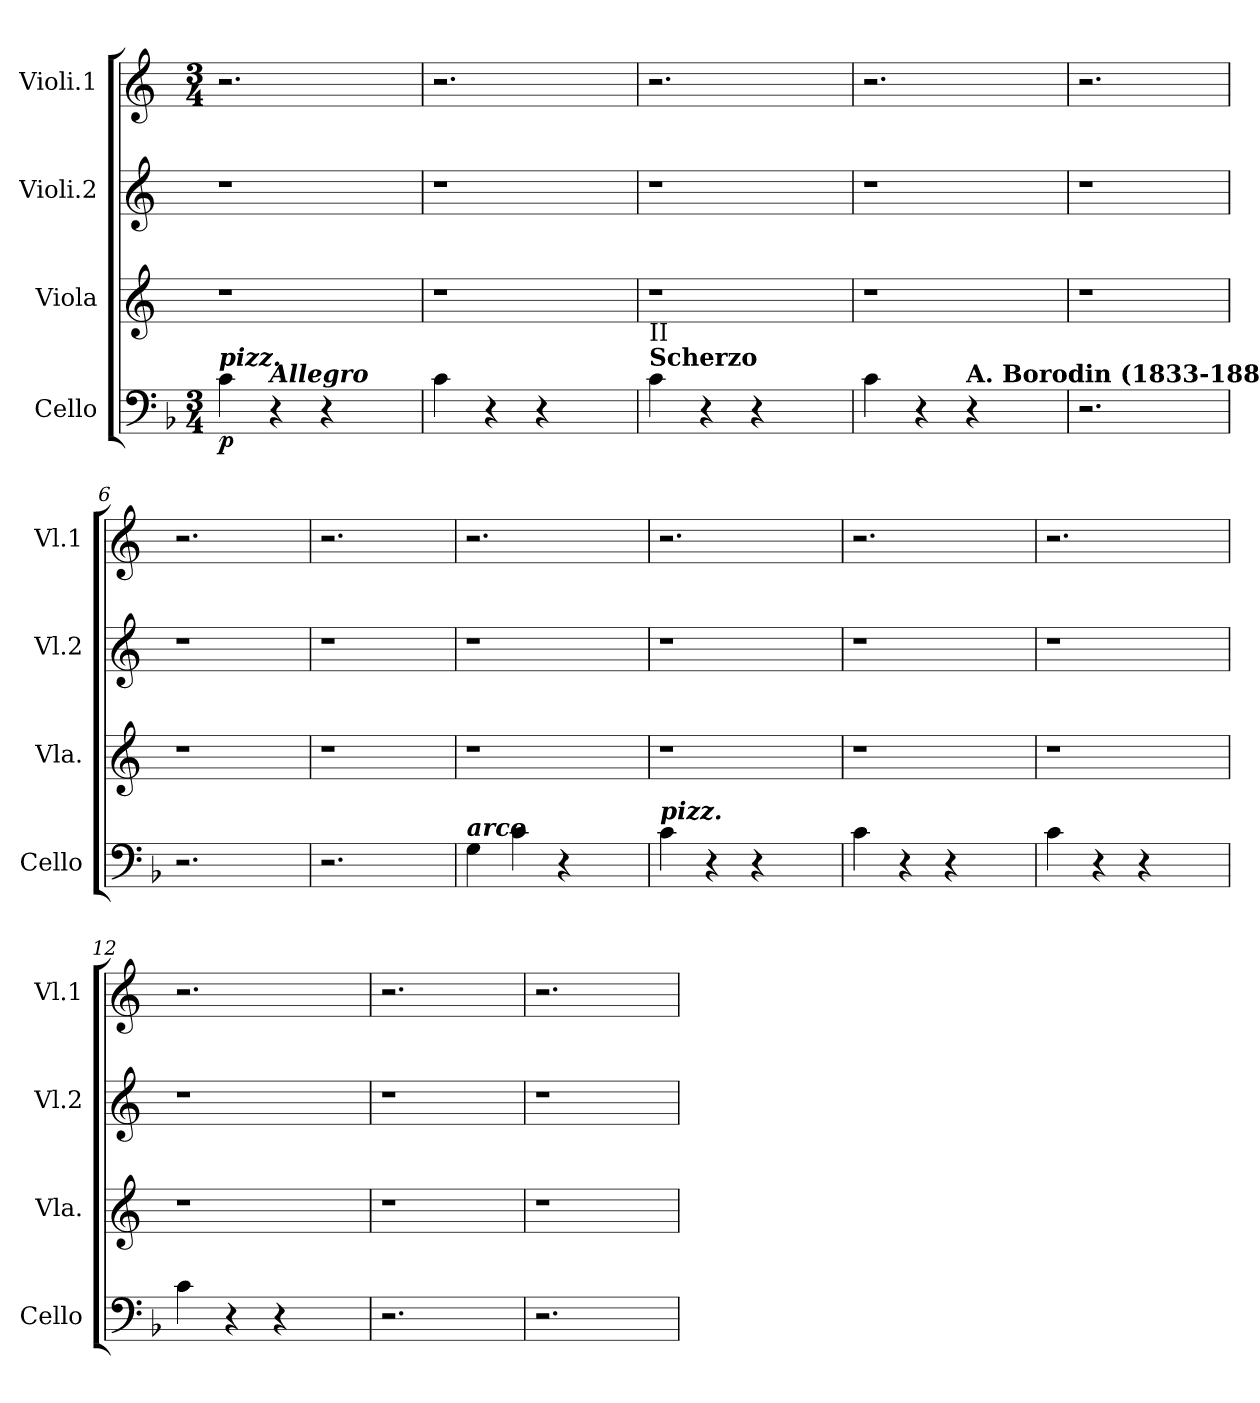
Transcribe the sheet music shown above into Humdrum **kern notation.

**kern	**dynam	**kern	**kern	**kern
*part4	*part4	*part3	*part2	*part1
*staff4	*staff4	*staff3	*staff2	*staff1
*I"Cello	*	*I"Viola	*I"Violi.2	*I"Violi.1
*I'Cello	*	*I'Vla.	*I'Vl.2	*I'Vl.1
*clefF4	*	*clefG2	*clefG2	*clefG2
*k[b-]	*	*k[]	*k[]	*k[]
*M3/4	*	*	*	*M3/4
=1	=1	=1	=1	=1
!LO:TX:a:Bi:t=pizz.	!	!	!	!
!	!LO:DY:b	!	!	!
4c\	p	1r	1r	2.r
!LO:TX:a:Bi:t=Allegro	!	!	!	!
4r	.	.	.	.
4r	.	.	.	.
4ryy	.	.	.	4ryy
=2	=2	=2	=2	=2
4c\	.	1r	1r	2.r
4r	.	.	.	.
4r	.	.	.	.
4ryy	.	.	.	4ryy
=3	=3	=3	=3	=3
!LO:TX:a:B:t=Scherzo	!	!	!	!
!LO:TX:a:t=II	!	!	!	!
4c\	.	1r	1r	2.r
4r	.	.	.	.
4r	.	.	.	.
4ryy	.	.	.	4ryy
=4	=4	=4	=4	=4
4c\	.	1r	1r	2.r
4r	.	.	.	.
!LO:TX:a:B:t=A. Borodin (1833-1887)	!	!	!	!
4r	.	.	.	.
4ryy	.	.	.	4ryy
=5	=5	=5	=5	=5
2.r	.	1r	1r	2.r
4ryy	.	.	.	4ryy
=6	=6	=6	=6	=6
2.r	.	1r	1r	2.r
4ryy	.	.	.	4ryy
=7	=7	=7	=7	=7
2.r	.	1r	1r	2.r
4ryy	.	.	.	4ryy
=8	=8	=8	=8	=8
!LO:TX:a:Bi:t=arco	!	!	!	!
4G\	.	1r	1r	2.r
4c\	.	.	.	.
4r	.	.	.	.
4ryy	.	.	.	4ryy
!!LO:LB:g=z
=9	=9	=9	=9	=9
!LO:TX:a:Bi:t=pizz.	!	!	!	!
4c\	.	1r	1r	2.r
4r	.	.	.	.
4r	.	.	.	.
4ryy	.	.	.	4ryy
=10	=10	=10	=10	=10
4c\	.	1r	1r	2.r
4r	.	.	.	.
4r	.	.	.	.
4ryy	.	.	.	4ryy
=11	=11	=11	=11	=11
4c\	.	1r	1r	2.r
4r	.	.	.	.
4r	.	.	.	.
4ryy	.	.	.	4ryy
=12	=12	=12	=12	=12
4c\	.	1r	1r	2.r
4r	.	.	.	.
4r	.	.	.	.
4ryy	.	.	.	4ryy
=13	=13	=13	=13	=13
2.r	.	1r	1r	2.r
4ryy	.	.	.	4ryy
=14	=14	=14	=14	=14
2.r	.	1r	1r	2.r
4ryy	.	.	.	4ryy
=	=	=	=	=
*-	*-	*-	*-	*-
